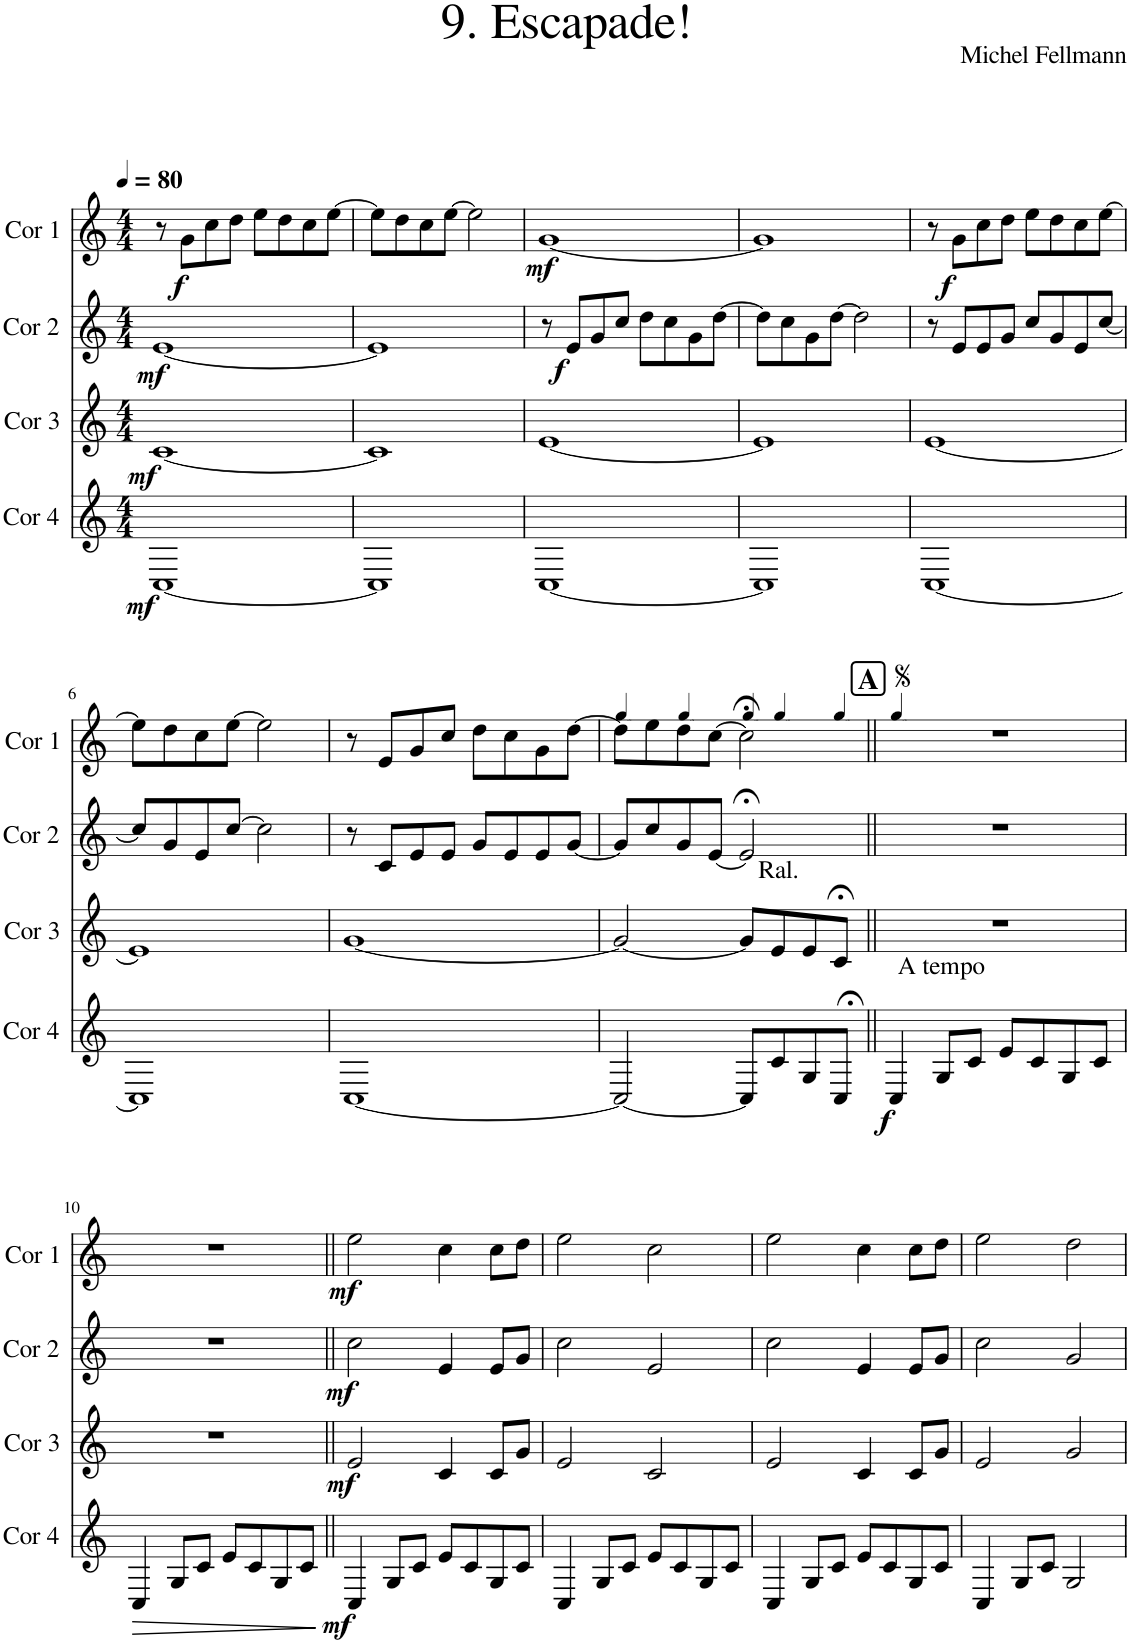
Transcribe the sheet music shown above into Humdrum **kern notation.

**kern	**dynam	**kern	**dynam	**kern	**dynam	**kern	**dynam
*part4	*part4	*part3	*part3	*part2	*part2	*part1	*part1
*staff4	*staff4	*staff3	*staff3	*staff2	*staff2	*staff1	*staff1
*I"Cor 4	*	*I"Cor 3	*	*I"Cor 2	*	*I"Cor 1	*
*I'Cor 4	*	*I'Cor 3	*	*I'Cor 2	*	*I'Cor 1	*
*clefG2	*	*clefG2	*	*clefG2	*	*clefG2	*
*Trd4c7	*	*Trd4c7	*	*Trd4c7	*	*Trd4c7	*
*k[]	*	*k[]	*	*k[]	*	*k[]	*
*M4/4	*	*M4/4	*	*M4/4	*	*M4/4	*
*MM80	*	*MM80	*	*MM80	*	*MM80	*
=1	=1	=1	=1	=1	=1	=1	=1
!	!LO:DY:b	!	!LO:DY:b	!	!LO:DY:b	!	!
[1C	mf	[1c	mf	[1e	mf	8r	.
!	!	!	!	!	!	!	!LO:DY:b
.	.	.	.	.	.	8g\L	f
.	.	.	.	.	.	8cc\	.
.	.	.	.	.	.	8dd\J	.
.	.	.	.	.	.	8ee\L	.
.	.	.	.	.	.	8dd\	.
.	.	.	.	.	.	8cc\	.
.	.	.	.	.	.	[8ee\J	.
=2	=2	=2	=2	=2	=2	=2	=2
1C]	.	1c]	.	1e]	.	8ee\L]	.
.	.	.	.	.	.	8dd\	.
.	.	.	.	.	.	8cc\	.
.	.	.	.	.	.	[8ee\J	.
.	.	.	.	.	.	2ee\]	.
=3	=3	=3	=3	=3	=3	=3	=3
!	!	!	!	!	!LO:DY:b	!	!LO:DY:b
[1C	.	[1e	.	8r	f	[1g	mf
.	.	.	.	8e/L	.	.	.
.	.	.	.	8g/	.	.	.
.	.	.	.	8cc/J	.	.	.
.	.	.	.	8dd\L	.	.	.
.	.	.	.	8cc\	.	.	.
.	.	.	.	8g\	.	.	.
.	.	.	.	[8dd\J	.	.	.
=4	=4	=4	=4	=4	=4	=4	=4
1C]	.	1e]	.	8dd\L]	.	1g]	.
.	.	.	.	8cc\	.	.	.
.	.	.	.	8g\	.	.	.
.	.	.	.	[8dd\J	.	.	.
.	.	.	.	2dd\]	.	.	.
=5	=5	=5	=5	=5	=5	=5	=5
!	!	!	!	!	!	!	!LO:DY:b
[1C	.	[1e	.	8r	.	8r	f
.	.	.	.	8e/L	.	8g\L	.
.	.	.	.	8e/	.	8cc\	.
.	.	.	.	8g/J	.	8dd\J	.
.	.	.	.	8cc/L	.	8ee\L	.
.	.	.	.	8g/	.	8dd\	.
.	.	.	.	8e/	.	8cc\	.
.	.	.	.	[8cc/J	.	[8ee\J	.
!!LO:LB:g=z
=6	=6	=6	=6	=6	=6	=6	=6
1C]	.	1e]	.	8cc/L]	.	8ee\L]	.
.	.	.	.	8g/	.	8dd\	.
.	.	.	.	8e/	.	8cc\	.
.	.	.	.	[8cc/J	.	[8ee\J	.
.	.	.	.	2cc\]	.	2ee\]	.
=7	=7	=7	=7	=7	=7	=7	=7
[1C	.	[1g	.	8r	.	8r	.
.	.	.	.	8c/L	.	8e/L	.
.	.	.	.	8e/	.	8g/	.
.	.	.	.	8e/J	.	8cc/J	.
.	.	.	.	8g/L	.	8dd\L	.
.	.	.	.	8e/	.	8cc\	.
.	.	.	.	8e/	.	8g\	.
.	.	.	.	[8g/J	.	[8dd\J	.
=8	=8	=8	=8	=8	=8	=8	=8
*	*	*	*	*	*	*MM75	*
*	*	*	*	*	*	*^	*
*	*	*	*	*	*	*	*^	*
2C/_	.	2g/_	.	8g/L]	.	8dd\L]	2ryy	2..ryy	.
.	.	.	.	8cc/	.	8ee\	.	.	.
*	*	*	*	*	*	*MM70	*	*	*
.	.	.	.	8g/	.	8dd\	.	.	.
.	.	.	.	[8e/J	.	[8cc\J	.	.	.
*	*	*	*	*	*	*MM65	*	*	*
!	!	!LO:TX:a:t=Ral.	!	!	!	!	!	!	!
8C/L]	.	8g/L]	.	2e;</]	.	2cc;<\]	8ryy	.	.
*	*	*	*	*	*	*MM55	*	*	*
8c/	.	8e/	.	.	.	.	4.ryy	.	.
8G/	.	8e/	.	.	.	.	.	.	.
*	*	*	*	*	*	*MM20	*	*	*
8C;</J	.	8c;</J	.	.	.	.	.	8ryy	.
*	*	*	*	*	*	*v	*v	*v	*
=9||	=9||	=9||	=9||	=9||	=9||	=9||	=9||
!!LO:REH:place=s1:a:B:cj:fs=14:t=A
*	*	*	*	*	*	*MM70	*
*	*	*	*	*	*	*^	*
*	*	*	*	*	*	*	*^	*
!LO:TX:a:t=A tempo	!	!	!	!	!	!	!	!	!
!	!LO:DY:b	!	!	!	!	!	!	!	!
*	*	*	*	*	*	*v	*v	*v	*
4C/	f	1r	.	1r	.	1r	.
8G/L	.	.	.	.	.	.	.
8c/J	.	.	.	.	.	.	.
8e/L	.	.	.	.	.	.	.
8c/	.	.	.	.	.	.	.
8G/	.	.	.	.	.	.	.
8c/J	.	.	.	.	.	.	.
!!LO:LB:g=z
=10	=10	=10	=10	=10	=10	=10	=10
!	!LO:HP:b	!	!	!	!	!	!
4C/	>	1r	.	1r	.	1r	.
8G/L	.	.	.	.	.	.	.
8c/J	.	.	.	.	.	.	.
8e/L	.	.	.	.	.	.	.
8c/	.	.	.	.	.	.	.
8G/	.	.	.	.	.	.	.
8c/J	.	.	.	.	.	.	.
.	]	.	.	.	.	.	.
=11||	=11||	=11||	=11||	=11||	=11||	=11||	=11||
!	!LO:DY:b	!	!LO:DY:b	!	!LO:DY:b	!	!LO:DY:b
4C/	mf	2e/	mf	2cc\	mf	2ee\	mf
8G/L	.	.	.	.	.	.	.
8c/J	.	.	.	.	.	.	.
8e/L	.	4c/	.	4e/	.	4cc\	.
8c/	.	.	.	.	.	.	.
8G/	.	8c/L	.	8e/L	.	8cc\L	.
8c/J	.	8g/J	.	8g/J	.	8dd\J	.
=12	=12	=12	=12	=12	=12	=12	=12
4C/	.	2e/	.	2cc\	.	2ee\	.
8G/L	.	.	.	.	.	.	.
8c/J	.	.	.	.	.	.	.
8e/L	.	2c/	.	2e/	.	2cc\	.
8c/	.	.	.	.	.	.	.
8G/	.	.	.	.	.	.	.
8c/J	.	.	.	.	.	.	.
=13	=13	=13	=13	=13	=13	=13	=13
4C/	.	2e/	.	2cc\	.	2ee\	.
8G/L	.	.	.	.	.	.	.
8c/J	.	.	.	.	.	.	.
8e/L	.	4c/	.	4e/	.	4cc\	.
8c/	.	.	.	.	.	.	.
8G/	.	8c/L	.	8e/L	.	8cc\L	.
8c/J	.	8g/J	.	8g/J	.	8dd\J	.
=14	=14	=14	=14	=14	=14	=14	=14
4C/	.	2e/	.	2cc\	.	2ee\	.
8G/L	.	.	.	.	.	.	.
8c/J	.	.	.	.	.	.	.
2G/	.	2g/	.	2g/	.	2dd\	.
=	=	=	=	=	=	=	=
*-	*-	*-	*-	*-	*-	*-	*-
